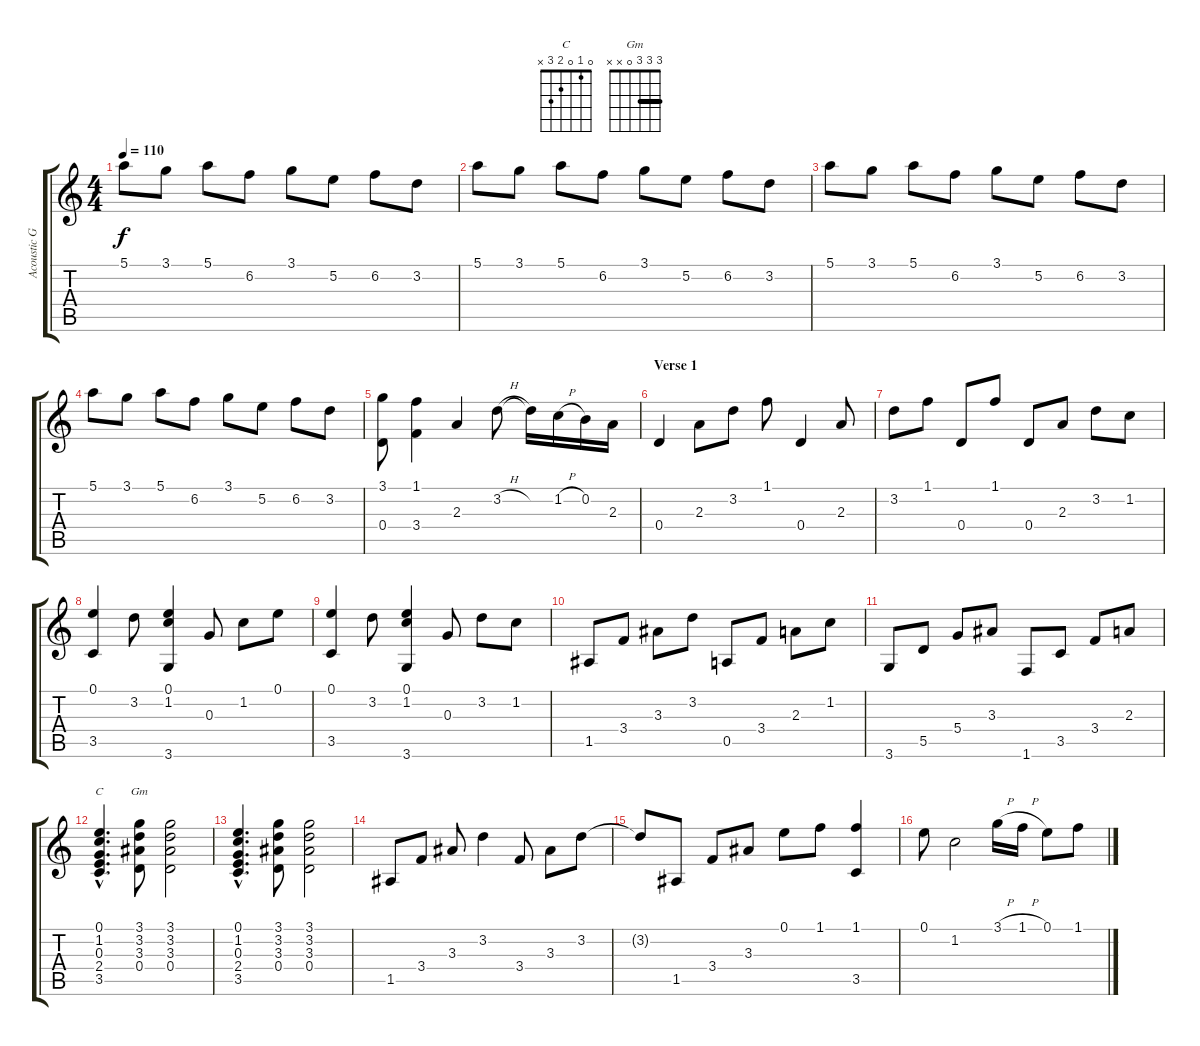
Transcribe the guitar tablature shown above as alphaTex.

\track ("Acoustic Guitar" "Acoustic G") {instrument acousticguitarsteel}
\staff {score tabs}
\tuning (E4 B3 G3 D3 A2 E2) {hide}
\chord ("C" 0 1 0 2 3 x)
\chord ("Gm" 3 3 3 0 x x) {barre 3}
\ts (4 4)
\tempo 110
\clef g2
\ks c
5.1.8{dy f volume 0 instrument acousticguitarsteel} 3.1.8{volume 13} 5.1.8 6.2.8 3.1.8 5.2.8 6.2.8 3.2.8 |
5.1.8 3.1.8 5.1.8 6.2.8 3.1.8 5.2.8 6.2.8 3.2.8 |
5.1.8 3.1.8 5.1.8 6.2.8 3.1.8 5.2.8 6.2.8 3.2.8 |
5.1.8 3.1.8 5.1.8 6.2.8 3.1.8 5.2.8 6.2.8 3.2.8 |
(3.1 0.4).8 (1.1 3.4).4 2.3.4 3.2{h}.8 3.2{t}.16 1.2{h}.16 0.2.16 2.3.16 |
\section ("" "Verse 1 ")
0.4.4 2.3.8 3.2.8 1.1.8 0.4.4 2.3.8 |
3.2.8 1.1.8 0.4.8 1.1.8 0.4.8 2.3.8 3.2.8 1.2.8 |
(0.1 3.5).4 3.2.8 (0.1 1.2 3.6).4 0.3.8 1.2.8 0.1.8 |
(0.1 3.5).4 3.2.8 (0.1 1.2 3.6).4 0.3.8 3.2.8 1.2.8 |
1.5.8 3.4.8 3.3.8 3.2.8 0.5.8 3.4.8 2.3.8 1.2.8 |
3.6.8 5.5.8 5.4.8 3.3.8 1.6.8 3.5.8 3.4.8 2.3.8 |
(0.1{hac} 1.2{hac} 0.3{hac} 2.4{hac} 3.5{hac}).4{d ch "C"} (3.1 3.2 3.3 0.4).8{ch "Gm"} (3.1 3.2 3.3 0.4).2 |
(0.1{hac} 1.2{hac} 0.3{hac} 2.4{hac} 3.5{hac}).4{d} (3.1 3.2 3.3 0.4).8 (3.1 3.2 3.3 0.4).2 |
1.5.8 3.4.8 3.3.8 3.2.4 3.4.8 3.3.8 3.2.8 |
3.2{t}.8 1.5.8 3.4.8 3.3.8 0.1.8 1.1.8 (1.1 3.5).4 |
0.1.8 1.2.2 3.1{h}.16 1.1{h}.16 0.1.8 1.1.8
